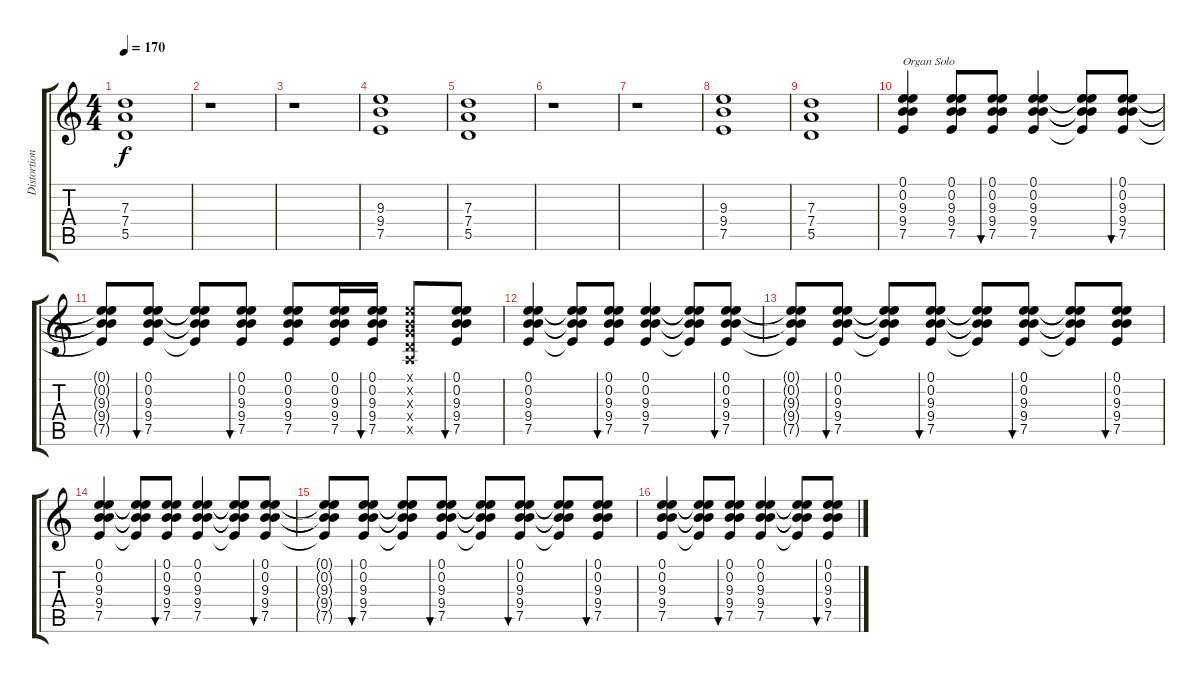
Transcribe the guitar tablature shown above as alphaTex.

\track ("Distortion Guitar 1" "Distortion") {instrument distortionguitar}
\staff {score tabs}
\tuning (E4 B3 G3 D3 A2 E2) {hide}
\ts (4 4)
\tempo 170
\clef g2
\ks c
(7.3 7.4 5.5).1{dy f} |
r.1 |
r.1 |
(9.3 9.4 7.5).1 |
(7.3 7.4 5.5).1 |
r.1 |
r.1 |
(9.3 9.4 7.5).1 |
(7.3 7.4 5.5).1 |
(0.1 0.2 9.3 9.4 7.5).4{txt "Organ Solo"} (0.1 0.2 9.3 9.4 7.5).8 (0.1 0.2 9.3 9.4 7.5).8{bu 30} (0.1 0.2 9.3 9.4 7.5).4 (0.1{t} 0.2{t} 9.3{t} 9.4{t} 7.5{t}).8 (0.1 0.2 9.3 9.4 7.5).8{bu 30} |
(0.1{t} 0.2{t} 9.3{t} 9.4{t} 7.5{t}).8 (0.1 0.2 9.3 9.4 7.5).8{bu 30} (0.1{t} 0.2{t} 9.3{t} 9.4{t} 7.5{t}).8 (0.1 0.2 9.3 9.4 7.5).8{bu 30} (0.1 0.2 9.3 9.4 7.5).8 (0.1 0.2 9.3 9.4 7.5).16 (0.1 0.2 9.3 9.4 7.5).16{bu 30} (0.1{x} 0.2{x} 0.3{x} 0.4{x} 0.5{x}).8 (0.1 0.2 9.3 9.4 7.5).8{bu 30} |
(0.1 0.2 9.3 9.4 7.5).4 (0.1{t} 0.2{t} 9.3{t} 9.4{t} 7.5{t}).8 (0.1 0.2 9.3 9.4 7.5).8{bu 30} (0.1 0.2 9.3 9.4 7.5).4 (0.1{t} 0.2{t} 9.3{t} 9.4{t} 7.5{t}).8 (0.1 0.2 9.3 9.4 7.5).8{bu 30} |
(0.1{t} 0.2{t} 9.3{t} 9.4{t} 7.5{t}).8 (0.1 0.2 9.3 9.4 7.5).8{bu 30} (0.1{t} 0.2{t} 9.3{t} 9.4{t} 7.5{t}).8 (0.1 0.2 9.3 9.4 7.5).8{bu 30} (0.1{t} 0.2{t} 9.3{t} 9.4{t} 7.5{t}).8 (0.1 0.2 9.3 9.4 7.5).8{bu 30} (0.1{t} 0.2{t} 9.3{t} 9.4{t} 7.5{t}).8 (0.1 0.2 9.3 9.4 7.5).8{bu 30} |
(0.1 0.2 9.3 9.4 7.5).4 (0.1{t} 0.2{t} 9.3{t} 9.4{t} 7.5{t}).8 (0.1 0.2 9.3 9.4 7.5).8{bu 30} (0.1 0.2 9.3 9.4 7.5).4 (0.1{t} 0.2{t} 9.3{t} 9.4{t} 7.5{t}).8 (0.1 0.2 9.3 9.4 7.5).8{bu 30} |
(0.1{t} 0.2{t} 9.3{t} 9.4{t} 7.5{t}).8 (0.1 0.2 9.3 9.4 7.5).8{bu 30} (0.1{t} 0.2{t} 9.3{t} 9.4{t} 7.5{t}).8 (0.1 0.2 9.3 9.4 7.5).8{bu 30} (0.1{t} 0.2{t} 9.3{t} 9.4{t} 7.5{t}).8 (0.1 0.2 9.3 9.4 7.5).8{bu 30} (0.1{t} 0.2{t} 9.3{t} 9.4{t} 7.5{t}).8 (0.1 0.2 9.3 9.4 7.5).8{bu 30} |
(0.1 0.2 9.3 9.4 7.5).4 (0.1{t} 0.2{t} 9.3{t} 9.4{t} 7.5{t}).8 (0.1 0.2 9.3 9.4 7.5).8{bu 30} (0.1 0.2 9.3 9.4 7.5).4 (0.1{t} 0.2{t} 9.3{t} 9.4{t} 7.5{t}).8 (0.1 0.2 9.3 9.4 7.5).8{bu 30}
